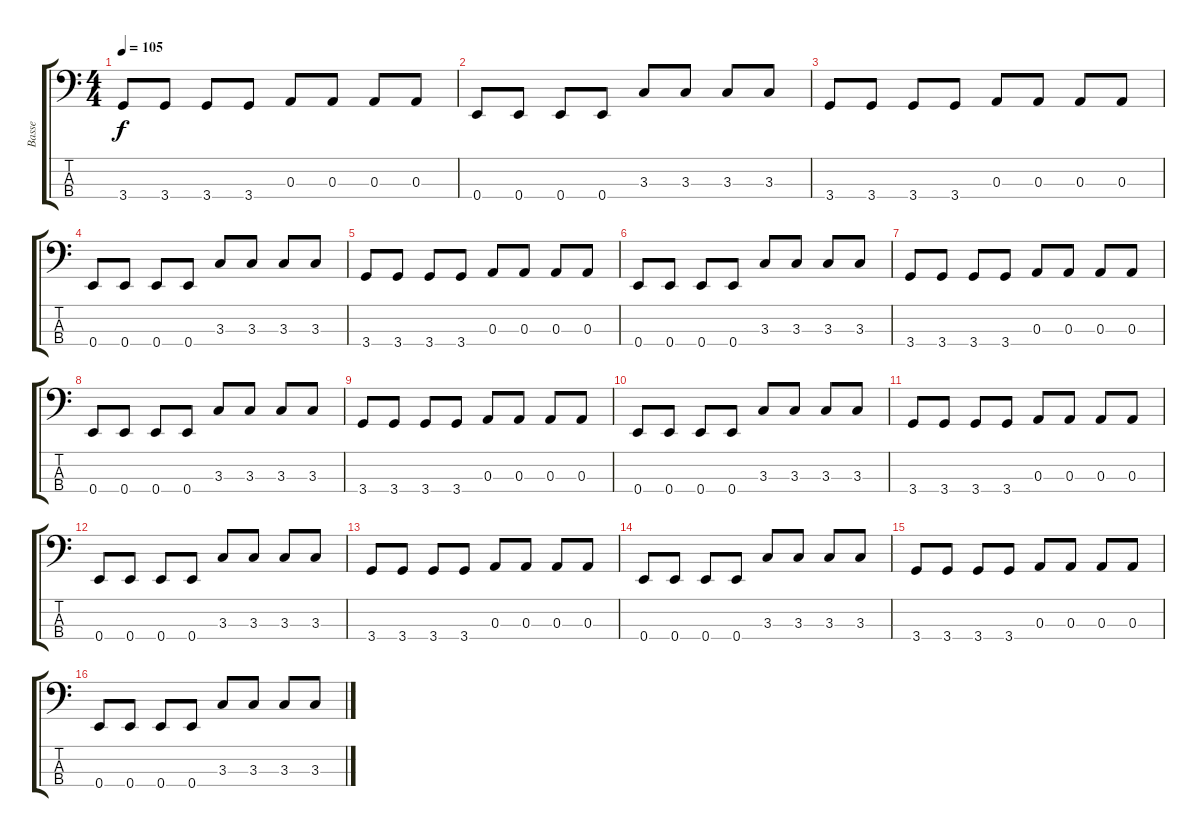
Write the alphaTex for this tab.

\track ("Basse" "Basse") {instrument electricbassfinger}
\staff {score tabs}
\tuning (G2 D2 A1 E1) {hide}
\ts (4 4)
\tempo 105
\clef f4
\ks c
3.4.8{dy f} 3.4.8 3.4.8 3.4.8 0.3.8 0.3.8 0.3.8 0.3.8 |
0.4.8 0.4.8 0.4.8 0.4.8 3.3.8 3.3.8 3.3.8 3.3.8 |
3.4.8 3.4.8 3.4.8 3.4.8 0.3.8 0.3.8 0.3.8 0.3.8 |
0.4.8 0.4.8 0.4.8 0.4.8 3.3.8 3.3.8 3.3.8 3.3.8 |
3.4.8 3.4.8 3.4.8 3.4.8 0.3.8 0.3.8 0.3.8 0.3.8 |
0.4.8 0.4.8 0.4.8 0.4.8 3.3.8 3.3.8 3.3.8 3.3.8 |
3.4.8 3.4.8 3.4.8 3.4.8 0.3.8 0.3.8 0.3.8 0.3.8 |
0.4.8 0.4.8 0.4.8 0.4.8 3.3.8 3.3.8 3.3.8 3.3.8 |
3.4.8 3.4.8 3.4.8 3.4.8 0.3.8 0.3.8 0.3.8 0.3.8 |
0.4.8 0.4.8 0.4.8 0.4.8 3.3.8 3.3.8 3.3.8 3.3.8 |
3.4.8 3.4.8 3.4.8 3.4.8 0.3.8 0.3.8 0.3.8 0.3.8 |
0.4.8 0.4.8 0.4.8 0.4.8 3.3.8 3.3.8 3.3.8 3.3.8 |
3.4.8 3.4.8 3.4.8 3.4.8 0.3.8 0.3.8 0.3.8 0.3.8 |
0.4.8 0.4.8 0.4.8 0.4.8 3.3.8 3.3.8 3.3.8 3.3.8 |
3.4.8 3.4.8 3.4.8 3.4.8 0.3.8 0.3.8 0.3.8 0.3.8 |
0.4.8 0.4.8 0.4.8 0.4.8 3.3.8 3.3.8 3.3.8 3.3.8
